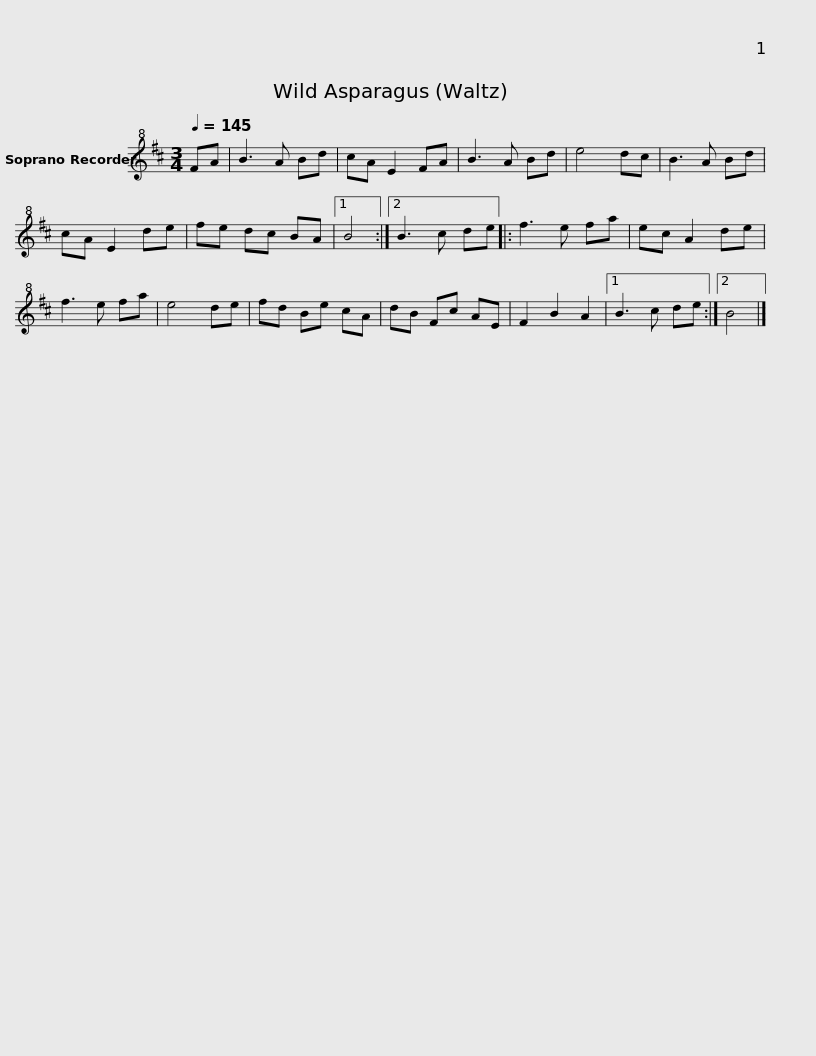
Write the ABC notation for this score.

X:1
L:1/8
Q:1/4=145
M:3/4
I:linebreak $
K:D
V:1 treble+8
V:1
 FA | B3 A Bd | cA E2 FA | B3 A Bd | e4 dc | %5
 B3 A Bd |$ cA E2 de | fe dc BA |1 B4 :|2 B3 c de |:$ %10
 f3 e fa | ec A2 de | f3 e fa |$ e4 de | fd Be cA | %15
 dB Fc AE |$ F2 B2 A2 |1 B3 c de :|2 B4 |] %19
